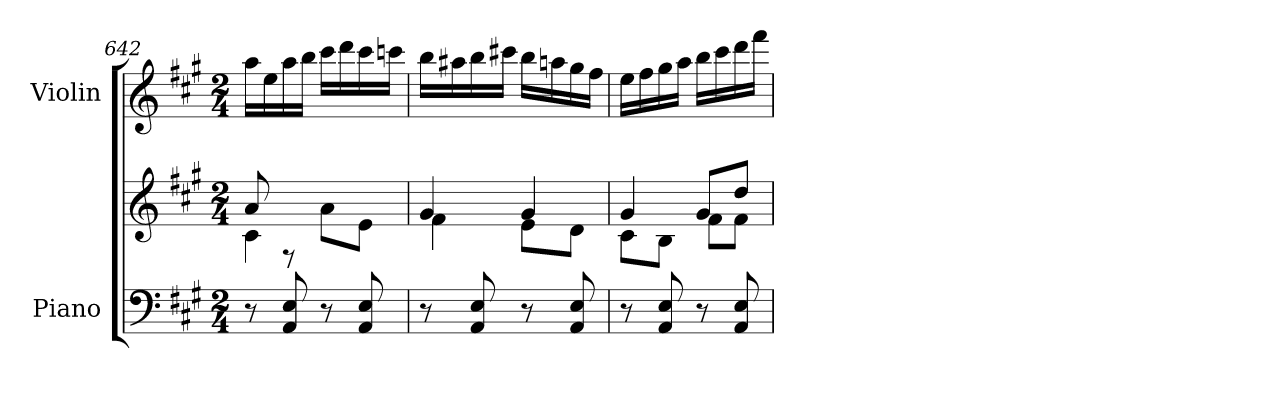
**kern	**kern	**kern
*part2	*part2	*part1
*staff3	*staff2	*staff1
*I"Piano	*	*I"Violin
*I'Pno.	*	*I'Vln.
*clefF4	*clefG2	*clefG2
*k[f#c#g#]	*k[f#c#g#]	*k[f#c#g#]
*M2/4	*M2/4	*M2/4
=642	=642	=642
*	*^	*
8r	4c#\	8a/	16aa\LL
.	.	.	16ee\
8AA/ 8E/	.	8r	16aa\
.	.	.	16bb\JJ
8r	4ryy	8a\L	16ccc#\LL
.	.	.	16ddd\
8AA/ 8E/	.	8e\J	16ccc#\
.	.	.	16cccn\JJ
!!LO:PB:g=z
=643	=643	=643	=643
8r	4g#/	4f#\	16bb\LL
.	.	.	16aa#X\
8AA/ 8E/	.	.	16bb\
.	.	.	16ccc#X\JJ
8r	4g#/	8e\L	16bb\LL
.	.	.	16aan\
8AA/ 8E/	.	8d\J	16gg#\
.	.	.	16ff#\JJ
=644	=644	=644	=644
8r	4g#/	8c#\L	16ee\LL
.	.	.	16ff#\
8AA/ 8E/	.	8B\J	16gg#\
.	.	.	16aa\JJ
8r	8g#/L	8f#\L	16bb\LL
.	.	.	16ccc#\
8AA/ 8E/	8dd/J	8f#\J	16ddd\
.	.	.	16fff#\JJ
*	*v	*v	*
=	=	=
*-	*-	*-
